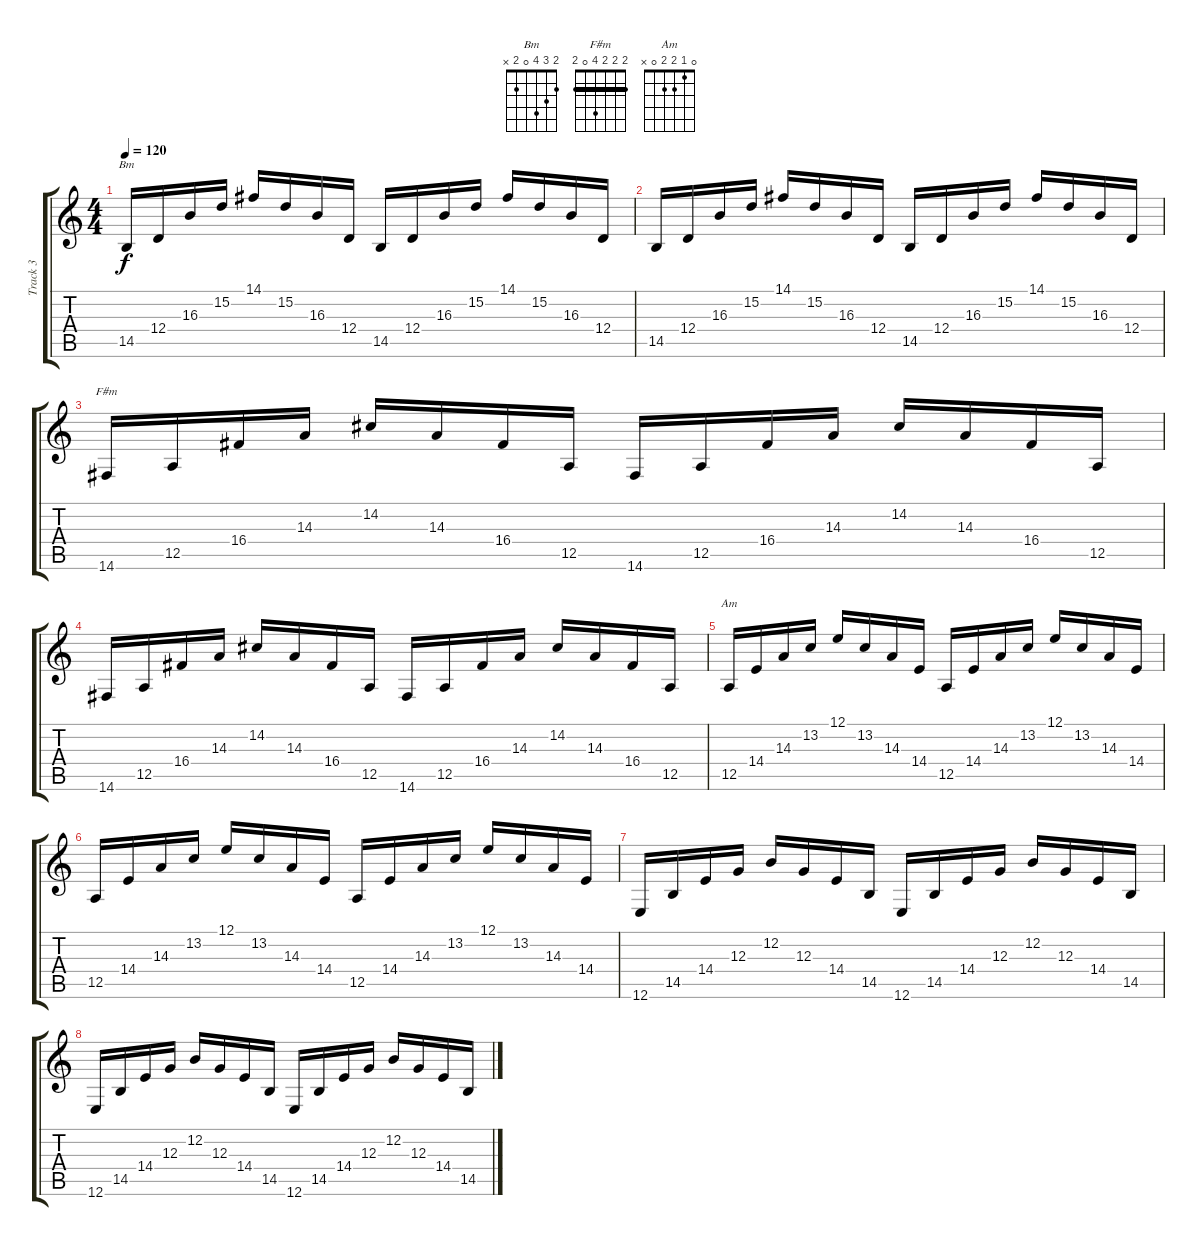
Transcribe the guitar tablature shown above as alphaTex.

\track ("Track 3" "Track 3") {instrument synthstrings2}
\staff {score tabs}
\tuning (E4 B3 G3 D3 A2 E2) {hide}
\chord ("Bm" 2 3 4 0 2 x)
\chord ("F#m" 2 2 2 4 0 2) {barre 2}
\chord ("Am" 0 1 2 2 0 x)
\ts (4 4)
\tempo 120
\clef g2
\ks c
14.5.16{ch "Bm" dy f} 12.4.16 16.3.16 15.2.16 14.1.16 15.2.16 16.3.16 12.4.16 14.5.16 12.4.16 16.3.16 15.2.16 14.1.16 15.2.16 16.3.16 12.4.16 |
14.5.16 12.4.16 16.3.16 15.2.16 14.1.16 15.2.16 16.3.16 12.4.16 14.5.16 12.4.16 16.3.16 15.2.16 14.1.16 15.2.16 16.3.16 12.4.16 |
14.6.16{ch "F#m"} 12.5.16 16.4.16 14.3.16 14.2.16 14.3.16 16.4.16 12.5.16 14.6.16 12.5.16 16.4.16 14.3.16 14.2.16 14.3.16 16.4.16 12.5.16 |
14.6.16 12.5.16 16.4.16 14.3.16 14.2.16 14.3.16 16.4.16 12.5.16 14.6.16 12.5.16 16.4.16 14.3.16 14.2.16 14.3.16 16.4.16 12.5.16 |
12.5.16{ch "Am"} 14.4.16 14.3.16 13.2.16 12.1.16 13.2.16 14.3.16 14.4.16 12.5.16 14.4.16 14.3.16 13.2.16 12.1.16 13.2.16 14.3.16 14.4.16 |
12.5.16 14.4.16 14.3.16 13.2.16 12.1.16 13.2.16 14.3.16 14.4.16 12.5.16 14.4.16 14.3.16 13.2.16 12.1.16 13.2.16 14.3.16 14.4.16 |
12.6.16 14.5.16 14.4.16 12.3.16 12.2.16 12.3.16 14.4.16 14.5.16 12.6.16 14.5.16 14.4.16 12.3.16 12.2.16 12.3.16 14.4.16 14.5.16 |
12.6.16 14.5.16 14.4.16 12.3.16 12.2.16 12.3.16 14.4.16 14.5.16 12.6.16 14.5.16 14.4.16 12.3.16 12.2.16 12.3.16 14.4.16 14.5.16
